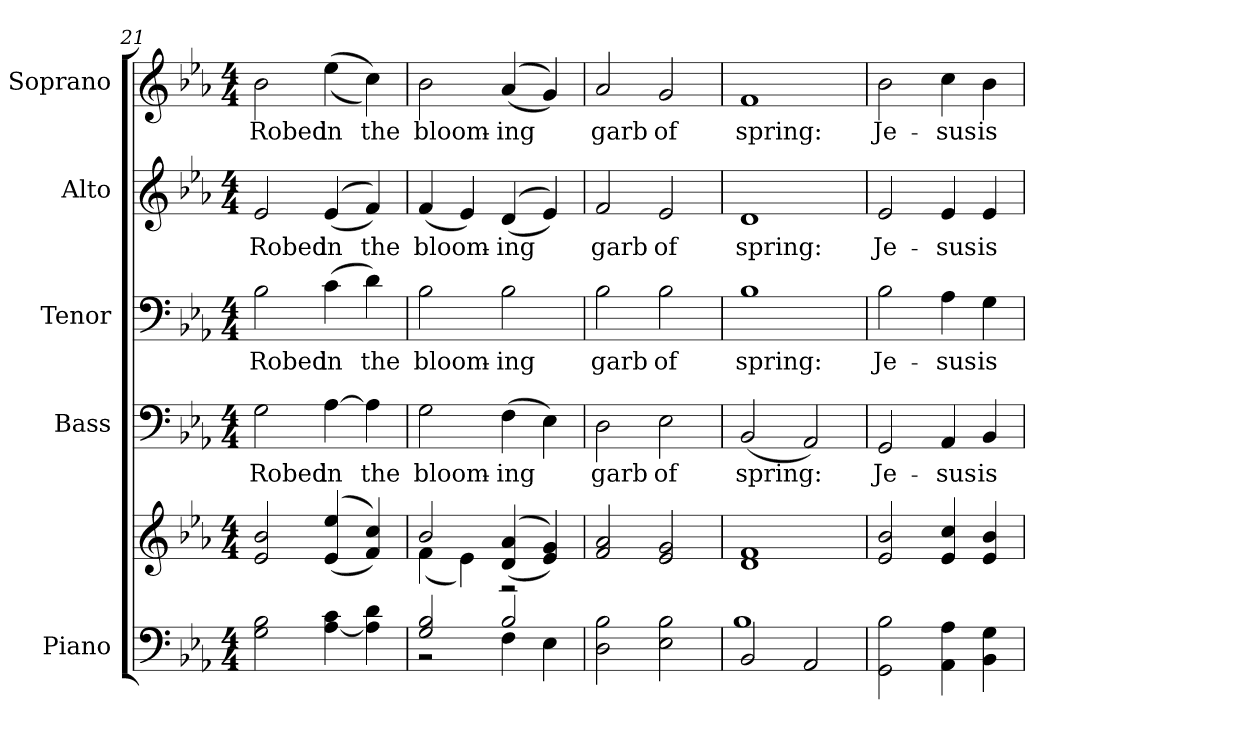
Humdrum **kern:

**kern	**kern	**kern	**text	**kern	**text	**kern	**text	**kern	**text
*part5	*part5	*part4	*part4	*part3	*part3	*part2	*part2	*part1	*part1
*staff6	*staff5	*staff4	*staff4	*staff3	*staff3	*staff2	*staff2	*staff1	*staff1
*I"Piano	*	*I"Bass	*	*I"Tenor	*	*I"Alto	*	*I"Soprano	*
*I'Pno.	*	*I'B.	*	*I'T.	*	*I'A.	*	*I'S.	*
*clefF4	*clefG2	*clefF4	*	*clefF4	*	*clefG2	*	*clefG2	*
*k[b-e-a-]	*k[b-e-a-]	*k[b-e-a-]	*	*k[b-e-a-]	*	*k[b-e-a-]	*	*k[b-e-a-]	*
*c:	*c:	*c:	*	*c:	*	*c:	*	*c:	*
*M4/4	*M4/4	*M4/4	*	*M4/4	*	*M4/4	*	*M4/4	*
=21	=21	=21	=21	=21	=21	=21	=21	=21	=21
!	!	!	!LO:LY:b:color=#000000	!	!	!	!	!	!
!	!	!	!	!	!LO:LY:b:color=#000000	!	!	!	!
!	!	!	!	!	!	!	!LO:LY:b:color=#000000	!	!
!	!	!	!	!	!	!	!	!	!LO:LY:b:color=#000000
2Gi\ 2B-i	2e-i/ 2b-i	2Gi\	Robed	2B-i\	Robed	2e-i/	Robed	2b-i\	Robed
!	!	!	!LO:LY:b:color=#000000	!	!	!	!	!	!
!	!	!	!	!	!LO:LY:b:color=#000000	!	!	!	!
!	!	!	!	!	!	!	!LO:LY:b:color=#000000	!	!
!	!	!	!	!	!	!	!	!	!LO:LY:b:color=#000000
[<4A-i\ 4ci	((4e-i/ 4ee-i	[>4A-i\	in	(4ci\	in	((4e-i/	in	((4ee-i\	in
!	!	!	!LO:LY:b:color=#000000	!	!	!	!	!	!
!	!	!	!	!	!LO:LY:b:color=#000000	!	!	!	!
!	!	!	!	!	!	!	!LO:LY:b:color=#000000	!	!
!	!	!	!	!	!	!	!	!	!LO:LY:b:color=#000000
4A-i\] 4di	4fi/ 4cci))	4A-i\]	the	4di\)	the	4fi/))	the	4cci\))	the
!!LO:PB:g=z
=22	=22	=22	=22	=22	=22	=22	=22	=22	=22
*^	*^	*	*	*	*	*	*	*	*
!	!	!	!	!	!LO:LY:b:color=#000000	!	!	!	!	!	!
!	!	!	!	!	!	!	!LO:LY:b:color=#000000	!	!	!	!
!	!	!	!	!	!	!	!	!	!LO:LY:b:color=#000000	!	!
!	!	!	!	!	!	!	!	!	!	!	!LO:LY:b:color=#000000
2Gi/ 2B-i	2r	2b-i/	(4fi\	2Gi\	bloom-	2B-i\	bloom-	(4fi/	bloom-	2b-i\	bloom-
.	.	.	4e-i\)	.	.	.	.	4e-i/)	.	.	.
!	!	!	!	!	!LO:LY:b:color=#000000	!	!	!	!	!	!
!	!	!	!	!	!	!	!LO:LY:b:color=#000000	!	!	!	!
!	!	!	!	!	!	!	!	!	!LO:LY:b:color=#000000	!	!
!	!	!	!	!	!	!	!	!	!	!	!LO:LY:b:color=#000000
2B-i/	4Fi\	((4di/ 4a-i	2r	(4Fi\	-ing	2B-i\	-ing	((4di/	-ing	((4a-i/	-ing
.	4E-i\	4e-i/ 4gi))	.	4E-i\)	.	.	.	4e-i/))	.	4gi/))	.
*v	*v	*	*	*	*	*	*	*	*	*	*
*	*v	*v	*	*	*	*	*	*	*	*
=23	=23	=23	=23	=23	=23	=23	=23	=23	=23
*^	*	*	*	*	*	*	*	*	*
!	!	!	!	!LO:LY:b:color=#000000	!	!	!	!	!	!
*v	*v	*	*	*	*	*	*	*	*	*
*^	*	*	*	*	*	*	*	*	*
!	!	!	!	!	!	!LO:LY:b:color=#000000	!	!	!	!
*v	*v	*	*	*	*	*	*	*	*	*
*^	*	*	*	*	*	*	*	*	*
!	!	!	!	!	!	!	!	!LO:LY:b:color=#000000	!	!
*v	*v	*	*	*	*	*	*	*	*	*
*^	*	*	*	*	*	*	*	*	*
!	!	!	!	!	!	!	!	!	!	!LO:LY:b:color=#000000
*v	*v	*	*	*	*	*	*	*	*	*
2Di\ 2B-i	2fi/ 2a-i	2Di\	garb	2B-i\	garb	2fi/	garb	2a-i/	garb
!	!	!	!LO:LY:b:color=#000000	!	!	!	!	!	!
!	!	!	!	!	!LO:LY:b:color=#000000	!	!	!	!
!	!	!	!	!	!	!	!LO:LY:b:color=#000000	!	!
!	!	!	!	!	!	!	!	!	!LO:LY:b:color=#000000
2E-i\ 2B-i	2e-i/ 2gi	2E-i\	of	2B-i\	of	2e-i/	of	2gi/	of
=24	=24	=24	=24	=24	=24	=24	=24	=24	=24
*^	*	*	*	*	*	*	*	*	*
!	!	!	!	!LO:LY:b:color=#000000	!	!	!	!	!	!
!	!	!	!	!	!	!LO:LY:b:color=#000000	!	!	!	!
!	!	!	!	!	!	!	!	!LO:LY:b:color=#000000	!	!
!	!	!	!	!	!	!	!	!	!	!LO:LY:b:color=#000000
2BB-i/	1B-i	1di 1fi	(2BB-i/	spring:	1B-i	spring:	1di	spring:	1fi	spring:
2AA-i/	.	.	2AA-i/)	.	.	.	.	.	.	.
*v	*v	*	*	*	*	*	*	*	*	*
!!LO:PB:g=z
=25	=25	=25	=25	=25	=25	=25	=25	=25	=25
!	!	!	!LO:LY:b:color=#000000	!	!	!	!	!	!
!	!	!	!	!	!LO:LY:b:color=#000000	!	!	!	!
!	!	!	!	!	!	!	!LO:LY:b:color=#000000	!	!
!	!	!	!	!	!	!	!	!	!LO:LY:b:color=#000000
2GGi\ 2B-i	2e-i/ 2b-i	2GGi/	Je-	2B-i\	Je-	2e-i/	Je-	2b-i\	Je-
!	!	!	!LO:LY:b:color=#000000	!	!	!	!	!	!
!	!	!	!	!	!LO:LY:b:color=#000000	!	!	!	!
!	!	!	!	!	!	!	!LO:LY:b:color=#000000	!	!
!	!	!	!	!	!	!	!	!	!LO:LY:b:color=#000000
4AA-i\ 4A-i	4e-i/ 4cci	4AA-i/	-sus	4A-i\	-sus	4e-i/	-sus	4cci\	-sus
!	!	!	!LO:LY:b:color=#000000	!	!	!	!	!	!
!	!	!	!	!	!LO:LY:b:color=#000000	!	!	!	!
!	!	!	!	!	!	!	!LO:LY:b:color=#000000	!	!
!	!	!	!	!	!	!	!	!	!LO:LY:b:color=#000000
4BB-i\ 4Gi	4e-i/ 4b-i	4BB-i/	is	4Gi\	is	4e-i/	is	4b-i\	is
=	=	=	=	=	=	=	=	=	=
*-	*-	*-	*-	*-	*-	*-	*-	*-	*-
